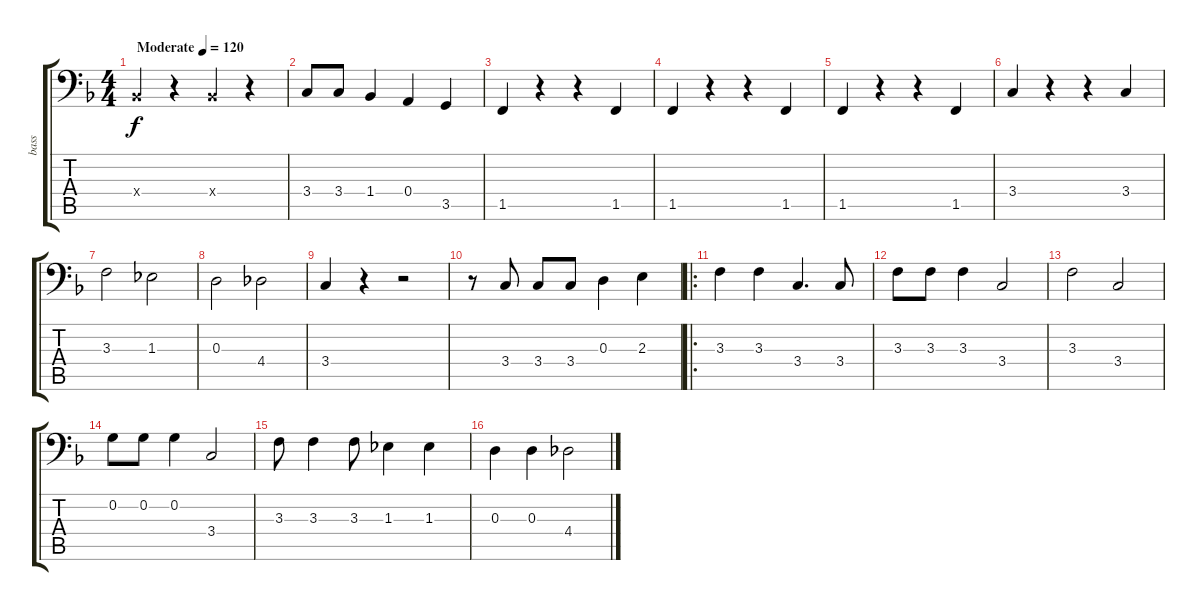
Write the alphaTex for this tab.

\track ("bass" "bass") {instrument electricbassfinger}
\staff {score tabs}
\tuning (C3 G2 D2 A1 E1 B0) {hide}
\ts (4 4)
\tempo (120 "Moderate")
\clef f4
\ks f
1.4{x}.4{dy f instrument electricbassfinger} r.4 1.4{x}.4 r.4 |
3.4.8 3.4.8 1.4.4 0.4.4 3.5.4 |
1.5.4 r.4 r.4 1.5.4 |
1.5.4 r.4 r.4 1.5.4 |
1.5.4 r.4 r.4 1.5.4 |
3.4.4 r.4 r.4 3.4.4 |
3.3.2 1.3.2 |
0.3.2 4.4.2 |
3.4.4 r.4 r.2 |
r.8 3.4.8 3.4.8 3.4.8 0.3.4 2.3.4 |
\ro
3.3.4 3.3.4 3.4.4{d} 3.4.8 |
3.3.8 3.3.8 3.3.4 3.4.2 |
3.3.2 3.4.2 |
0.2.8 0.2.8 0.2.4 3.4.2 |
3.3.8 3.3.4 3.3.8 1.3.4 1.3.4 |
0.3.4 0.3.4 4.4.2
